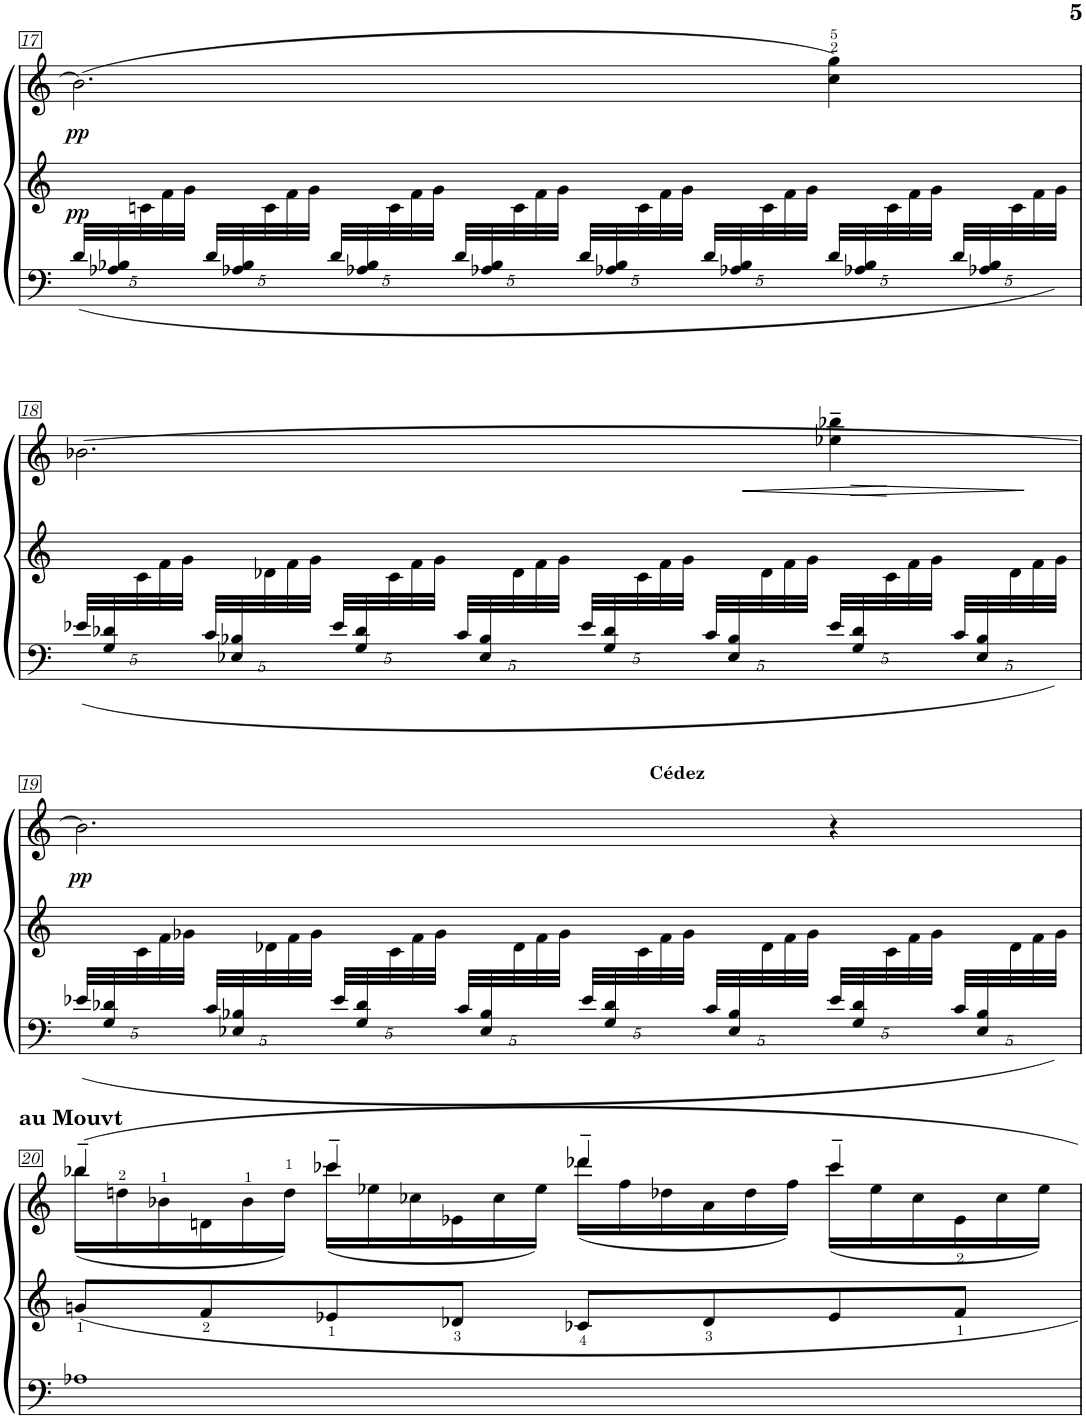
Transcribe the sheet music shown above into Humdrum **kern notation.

**kern	**kern	**kern	**dynam
*part1	*part1	*part1	*part1
*staff3	*staff2	*staff1	*staff1/2/3
*I"Piano	*	*	*
*I'Pno.	*	*	*
!!LO:PB:g=z
*clefF4	*clefG2	*clefG2	*
*k[]	*k[]	*k[]	*
*M4/4	*M4/4	*M4/4	*
*Xbrackettup	*	*	*
=17	=17	=17	=17
*^	*	*	*
!	!	!	!	!LO:DY:b=2
!	!	!	!	!LO:DY:n=1:b
40d/LLL	1ryy	20ryy	(2.b\]	pp pp
40A-X/ 40B-X/	.	.	.	.
20.ryy	.	40cn\	.	.
.	.	40f\	.	.
.	.	40g\JJJ	.	.
40d/LLL	.	20ryy	.	.
40A-X/ 40B-/	.	.	.	.
20.ryy	.	40c\	.	.
.	.	40f\	.	.
.	.	40g\JJJ	.	.
40d/LLL	.	20ryy	.	.
40A-X/ 40B-/	.	.	.	.
20.ryy	.	40c\	.	.
.	.	40f\	.	.
.	.	40g\JJJ	.	.
40d/LLL	.	20ryy	.	.
40A-X/ 40B-/	.	.	.	.
20.ryy	.	40c\	.	.
.	.	40f\	.	.
.	.	40g\JJJ	.	.
40d/LLL	.	20ryy	.	.
40A-X/ 40B-/	.	.	.	.
20.ryy	.	40c\	.	.
.	.	40f\	.	.
.	.	40g\JJJ	.	.
40d/LLL	.	20ryy	.	.
40A-X/ 40B-/	.	.	.	.
20.ryy	.	40c\	.	.
.	.	40f\	.	.
.	.	40g\JJJ	.	.
40d/LLL	.	20ryy	4cc\ 4gg\)	.
40A-X/ 40B-/	.	.	.	.
20.ryy	.	40c\	.	.
.	.	40f\	.	.
.	.	40g\JJJ	.	.
40d/LLL	.	20ryy	.	.
40A-X/ 40B-/	.	.	.	.
20.ryy	.	40c\	.	.
.	.	40f\	.	.
.	.	40g\JJJ	.	.
!!LO:LB:g=z
=18	=18	=18	=18	=18
40e-X/LLL	1ryy	20ryy	[2.b-X\	.
40G/ 40d-X/	.	.	.	.
20.ryy	.	40c\	.	.
.	.	40f\	.	.
.	.	40g\JJJ	.	.
40c/LLL	.	20ryy	.	.
40E-X/ 40B-X/	.	.	.	.
20.ryy	.	40d-X\	.	.
.	.	40f\	.	.
.	.	40g\JJJ	.	.
40e-/LLL	.	20ryy	.	.
40G/ 40d-/	.	.	.	.
20.ryy	.	40c\	.	.
.	.	40f\	.	.
.	.	40g\JJJ	.	.
40c/LLL	.	20ryy	.	.
40E-/ 40B-/	.	.	.	.
20.ryy	.	40d-\	.	.
.	.	40f\	.	.
.	.	40g\JJJ	.	.
40e-/LLL	.	20ryy	.	.
40G/ 40d-/	.	.	.	.
20.ryy	.	40c\	.	.
.	.	40f\	.	.
.	.	40g\JJJ	.	.
40c/LLL	.	20ryy	.	.
40E-/ 40B-/	.	.	.	.
20.ryy	.	40d-\	.	.
.	.	40f\	.	.
.	.	40g\JJJ	.	.
40e-/LLL	.	20ryy	4ee-X\~ 4bb-X\~	.
40G/ 40d-/	.	.	.	.
20.ryy	.	40c\	.	.
.	.	40f\	.	.
.	.	40g\JJJ	.	.
40c/LLL	.	20ryy	.	.
40E-/ 40B-/	.	.	.	.
20.ryy	.	40d-\	.	.
.	.	40f\	.	.
.	.	40g\JJJ	.	.
!!LO:LB:g=z
=19	=19	=19	=19	=19
!	!	!	!	!LO:DY:b
40e-X/LLL	1ryy	20ryy	2.b-\]	pp
40G/ 40d-X/	.	.	.	.
20.ryy	.	40c\	.	.
.	.	40f\	.	.
.	.	40g-X\JJJ	.	.
40c/LLL	.	20ryy	.	.
40E-X/ 40B-X/	.	.	.	.
20.ryy	.	40d-X\	.	.
.	.	40f\	.	.
.	.	40g-\JJJ	.	.
40e-/LLL	.	20ryy	.	.
40G/ 40d-/	.	.	.	.
20.ryy	.	40c\	.	.
.	.	40f\	.	.
.	.	40g-\JJJ	.	.
40c/LLL	.	20ryy	.	.
40E-/ 40B-/	.	.	.	.
20.ryy	.	40d-\	.	.
.	.	40f\	.	.
.	.	40g-\JJJ	.	.
40e-/LLL	.	20ryy	.	.
40G/ 40d-/	.	.	.	.
20.ryy	.	40c\	.	.
.	.	40f\	.	.
.	.	40g-\JJJ	.	.
40c/LLL	.	20ryy	.	.
40E-/ 40B-/	.	.	.	.
20.ryy	.	40d-\	.	.
.	.	40f\	.	.
.	.	40g-\JJJ	.	.
!	!	!	!LO:TX:a:B:t=Cédez	!
40e-/LLL	.	20ryy	4r	.
40G/ 40d-/	.	.	.	.
20.ryy	.	40c\	.	.
.	.	40f\	.	.
.	.	40g-\JJJ	.	.
40c/LLL	.	20ryy	.	.
40E-/ 40B-/	.	.	.	.
20.ryy	.	40d-\	.	.
.	.	40f\	.	.
.	.	40g-\JJJ	.	.
*v	*v	*	*	*
!!LO:LB:g=z
=20	=20	=20	=20
*	*	*^	*
!	!	!LO:TX:a:B:t=au Mouvt	!	!
1A-X	8gn</L	4bb-X~/	(24bb-X\LL	.
.	.	.	24ddn>\	.
.	.	.	24b-X>\	.
.	8f</	.	24dn\	.
.	.	.	24b->\	.
.	.	.	24dd\JJ)	.
.	8e-X</	4ccc-X~/	(24ccc-X\LL	.
.	.	.	24ee-X\	.
.	.	.	24cc-X\	.
.	8d-X</J	.	24e-X\	.
.	.	.	24cc-\	.
.	.	.	24ee-\JJ)	.
.	8c-X</L	4ddd-X~/	(24ddd-X\LL	.
.	.	.	24ff\	.
.	.	.	24dd-X\	.
.	8d-</	.	24a\	.
.	.	.	24dd-\	.
.	.	.	24ff\JJ)	.
.	8e-/	4ccc-~/	(24ccc-\LL	.
.	.	.	24ee-\	.
.	.	.	24cc-\	.
.	8f</J	.	24e-\	.
.	.	.	24cc-\	.
.	.	.	24ee-\JJ)	.
*	*	*v	*v	*
=	=	=	=
*-	*-	*-	*-
